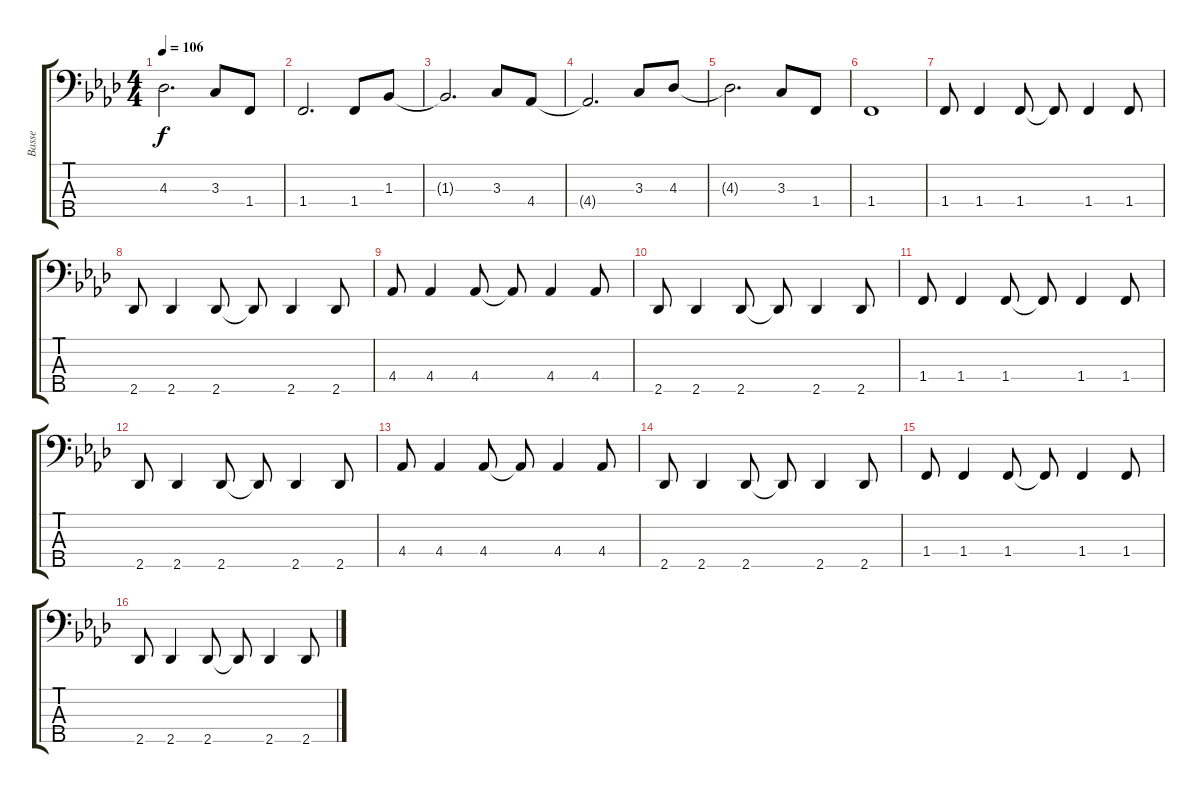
\track ("Basse" "Basse") {instrument electricbassfinger}
\staff {score tabs}
\tuning (G2 D2 A1 E1 B0) {hide}
\ts (4 4)
\tempo 106
\clef f4
\ks ab
4.3{t}.2{d dy f} 3.3.8 1.4.8 |
1.4.2{d} 1.4.8 1.3.8 |
1.3{t}.2{d} 3.3.8 4.4.8 |
4.4{t}.2{d} 3.3.8 4.3.8 |
4.3{t}.2{d} 3.3.8 1.4.8 |
1.4.1 |
1.4.8 1.4.4 1.4.8 1.4{t}.8 1.4.4 1.4.8 |
2.5.8 2.5.4 2.5.8 2.5{t}.8 2.5.4 2.5.8 |
4.4.8 4.4.4 4.4.8 4.4{t}.8 4.4.4 4.4.8 |
2.5.8 2.5.4 2.5.8 2.5{t}.8 2.5.4 2.5.8 |
1.4.8 1.4.4 1.4.8 1.4{t}.8 1.4.4 1.4.8 |
2.5.8 2.5.4 2.5.8 2.5{t}.8 2.5.4 2.5.8 |
4.4.8 4.4.4 4.4.8 4.4{t}.8 4.4.4 4.4.8 |
2.5.8 2.5.4 2.5.8 2.5{t}.8 2.5.4 2.5.8 |
1.4.8 1.4.4 1.4.8 1.4{t}.8 1.4.4 1.4.8 |
2.5.8 2.5.4 2.5.8 2.5{t}.8 2.5.4 2.5.8
